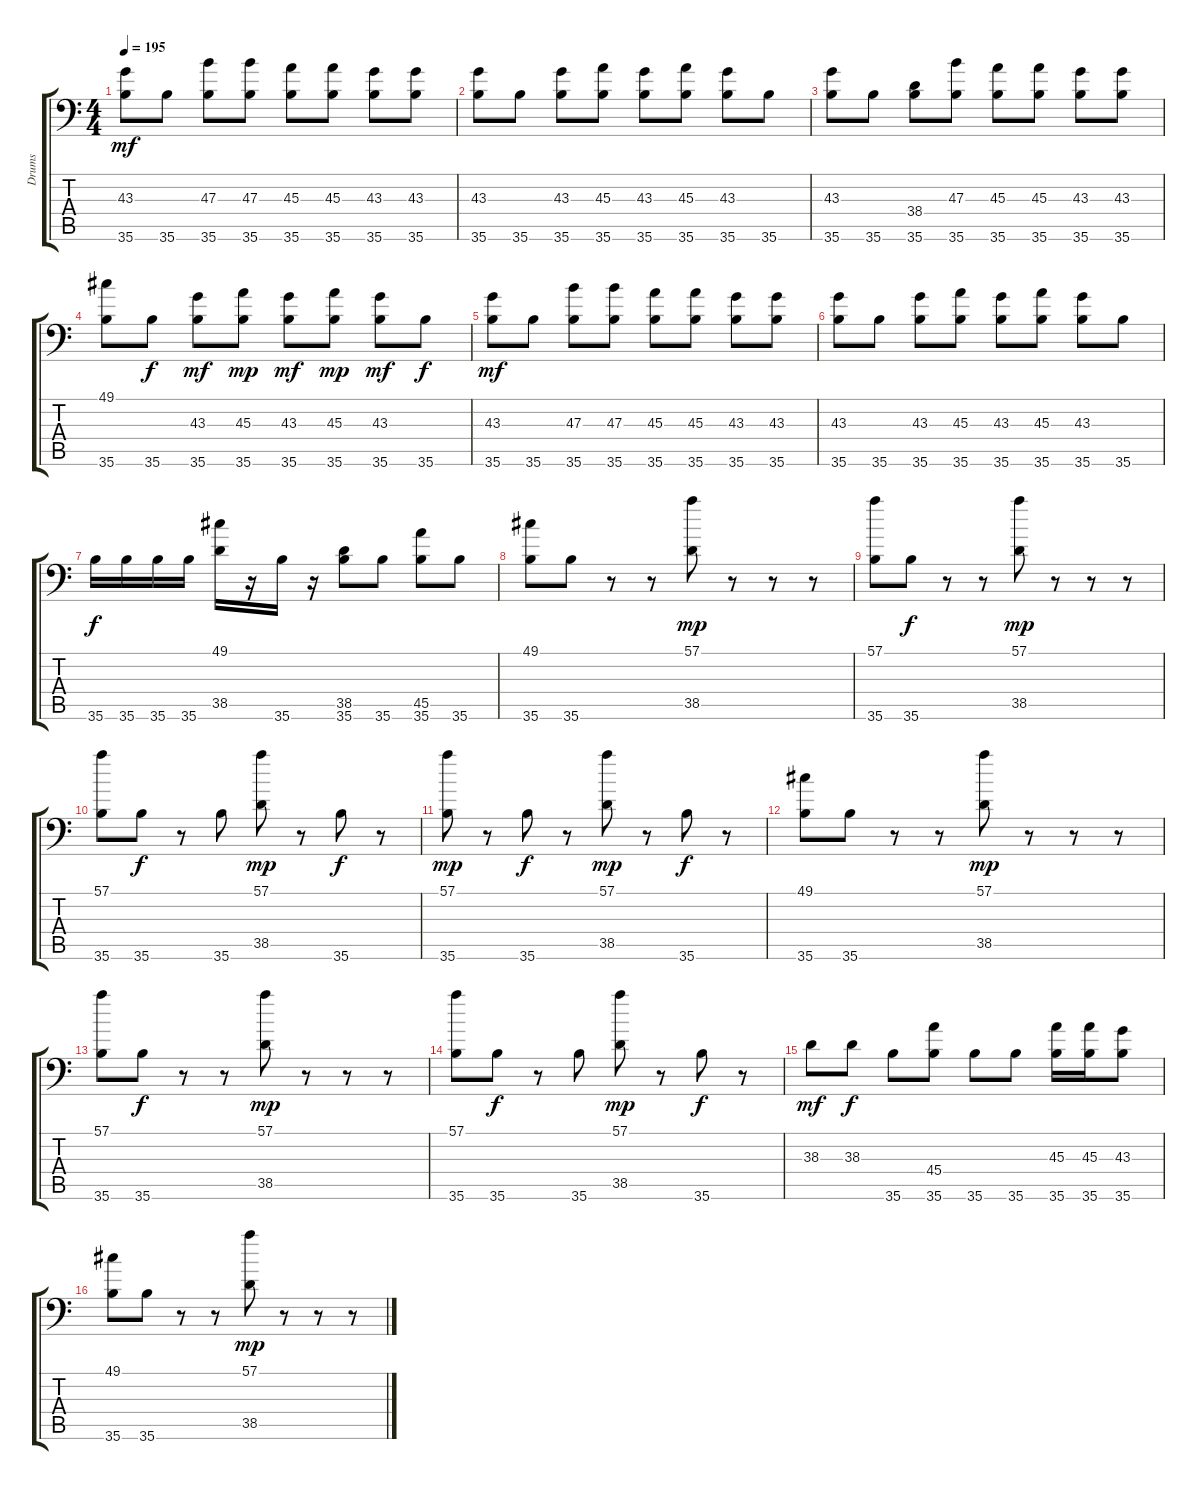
\track ("Drums" "Drums") {instrument acousticgrandpiano}
\staff {score tabs}
\tuning (C-1 C-1 C-1 C-1 C-1 C-1) {hide}
\ts (4 4)
\tempo 195
\clef f4
\ks c
(43.3 35.6).8{dy mf} 35.6.8 (47.3 35.6).8 (47.3 35.6).8 (45.3 35.6).8 (45.3 35.6).8 (43.3 35.6).8 (43.3 35.6).8 |
(43.3 35.6).8 35.6.8 (43.3 35.6).8 (45.3 35.6).8 (43.3 35.6).8 (45.3 35.6).8 (43.3 35.6).8 35.6.8 |
(43.3 35.6).8 35.6.8 (38.4 35.6).8 (47.3 35.6).8 (45.3 35.6).8 (45.3 35.6).8 (43.3 35.6).8 (43.3 35.6).8 |
(49.1 35.6).8 35.6.8{dy f} (43.3 35.6).8{dy mf} (45.3 35.6).8{dy mp} (43.3 35.6).8{dy mf} (45.3 35.6).8{dy mp} (43.3 35.6).8{dy mf} 35.6.8{dy f} |
(43.3 35.6).8{dy mf} 35.6.8 (47.3 35.6).8 (47.3 35.6).8 (45.3 35.6).8 (45.3 35.6).8 (43.3 35.6).8 (43.3 35.6).8 |
(43.3 35.6).8 35.6.8 (43.3 35.6).8 (45.3 35.6).8 (43.3 35.6).8 (45.3 35.6).8 (43.3 35.6).8 35.6.8 |
35.6.16{dy f} 35.6.16 35.6.16 35.6.16 (49.1 38.5).16 r.16 35.6.16 r.16 (38.5 35.6).8 35.6.8 (45.5 35.6).8 35.6.8 |
(49.1 35.6).8 35.6.8 r.8 r.8 (57.1 38.5).8{dy mp} r.8 r.8 r.8 |
(57.1 35.6).8 35.6.8{dy f} r.8 r.8 (57.1 38.5).8{dy mp} r.8 r.8 r.8 |
(57.1 35.6).8 35.6.8{dy f} r.8 35.6.8 (57.1 38.5).8{dy mp} r.8 35.6.8{dy f} r.8 |
(57.1 35.6).8{dy mp} r.8 35.6.8{dy f} r.8 (57.1 38.5).8{dy mp} r.8 35.6.8{dy f} r.8 |
(49.1 35.6).8 35.6.8 r.8 r.8 (57.1 38.5).8{dy mp} r.8 r.8 r.8 |
(57.1 35.6).8 35.6.8{dy f} r.8 r.8 (57.1 38.5).8{dy mp} r.8 r.8 r.8 |
(57.1 35.6).8 35.6.8{dy f} r.8 35.6.8 (57.1 38.5).8{dy mp} r.8 35.6.8{dy f} r.8 |
38.3.8{dy mf} 38.3.8{dy f} 35.6.8 (45.4 35.6).8 35.6.8 35.6.8 (45.3 35.6).16 (45.3 35.6).16 (43.3 35.6).8 |
(49.1 35.6).8 35.6.8 r.8 r.8 (57.1 38.5).8{dy mp} r.8 r.8 r.8
